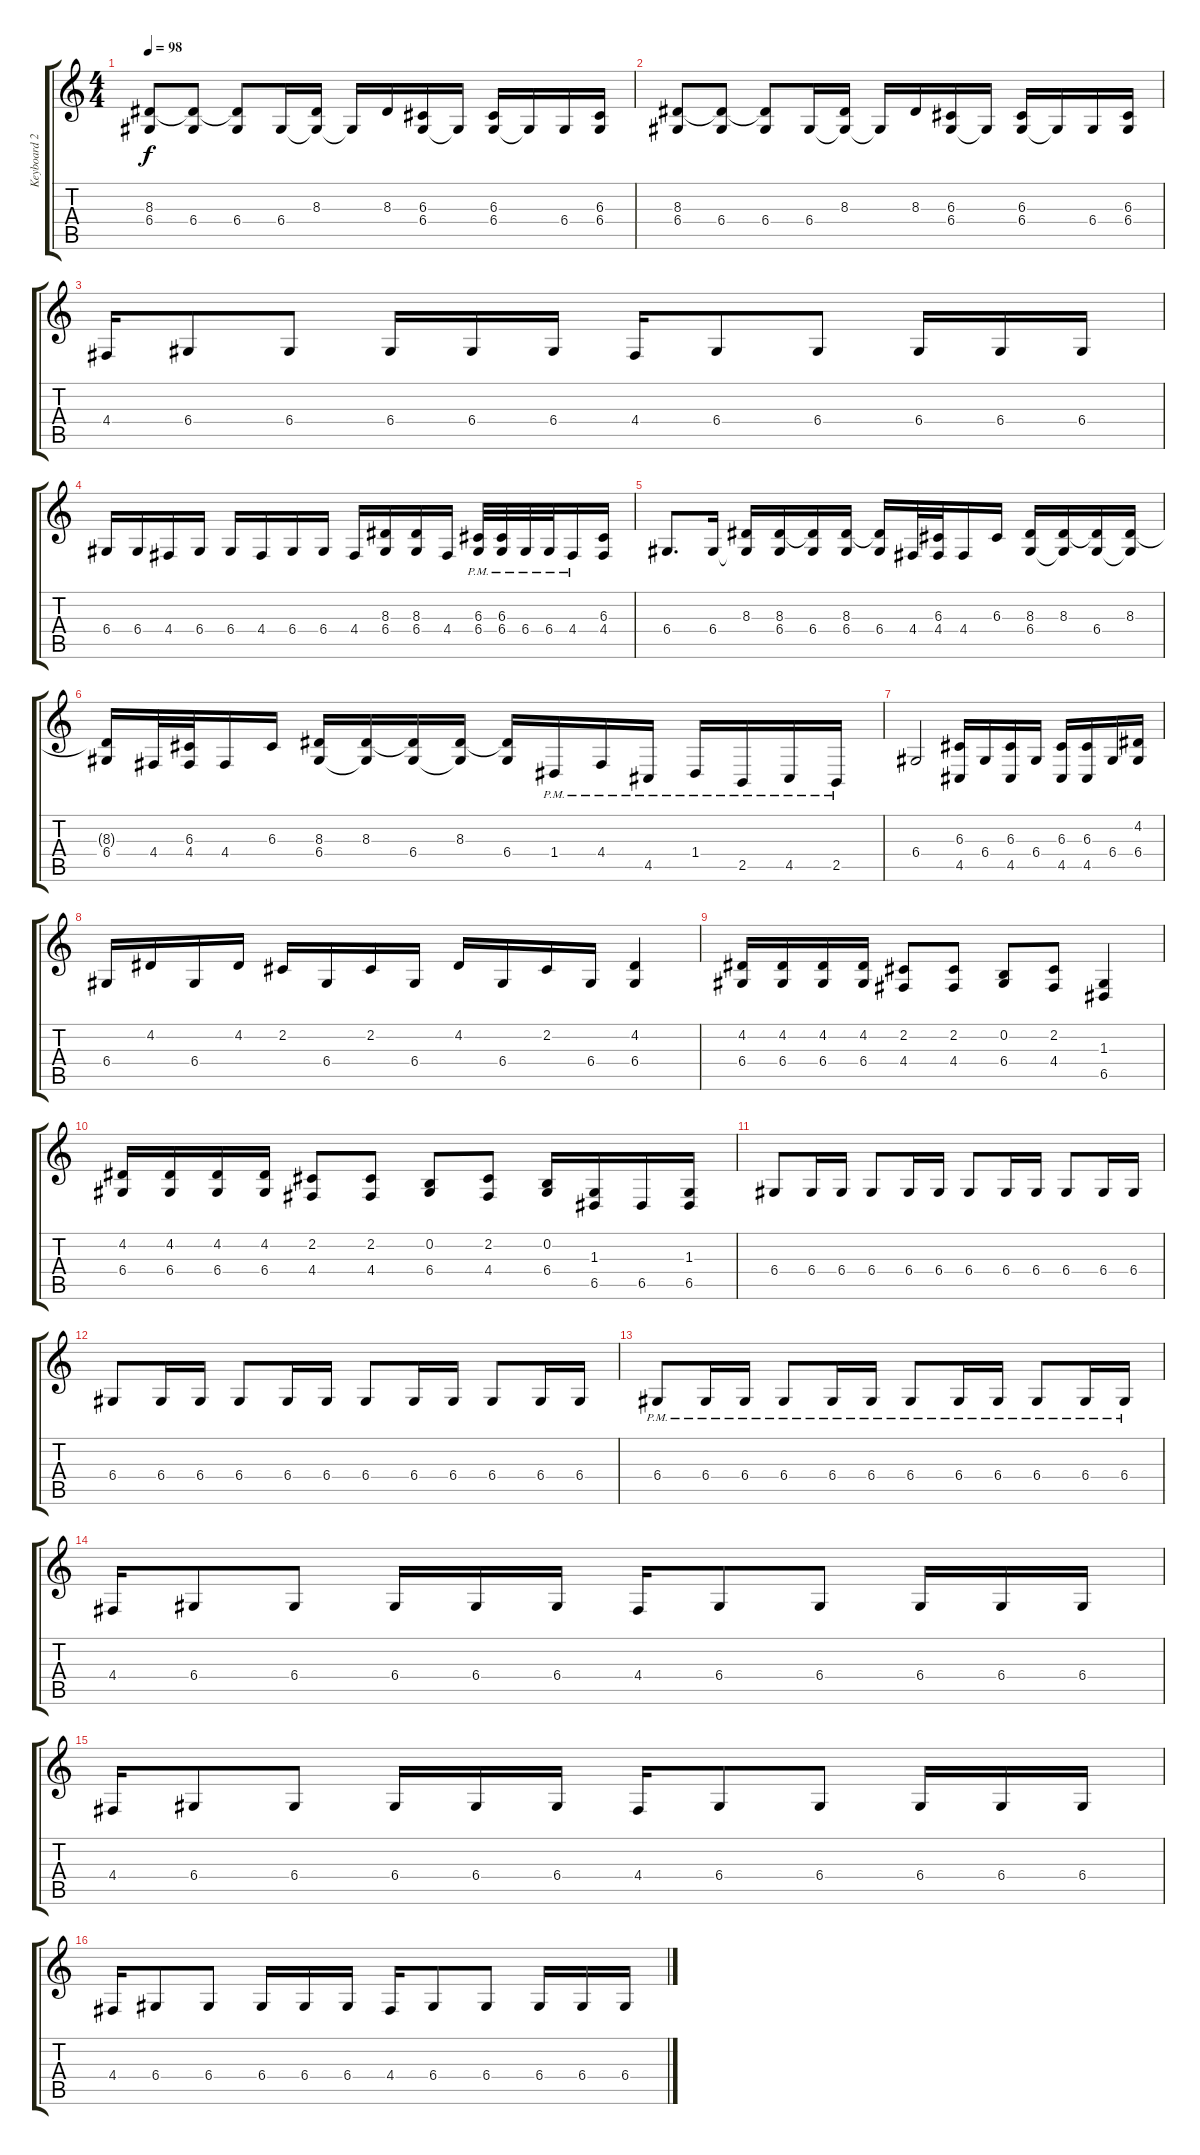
\track ("Keyboard 2" "Keyboard 2") {instrument drawbarorgan}
\staff {score tabs}
\tuning (E4 B3 G3 D3 A2 E2) {hide}
\ts (4 4)
\tempo 98
\clef g2
\ks c
(8.3 6.4).8{dy f} (8.3{t} 6.4).8 (8.3{t} 6.4).8 6.4.16 (8.3 6.4{t}).16 6.4{t}.16 8.3.16 (6.3 6.4).16 6.4{t}.16 (6.3 6.4).16 6.4{t}.16 6.4.16 (6.3 6.4).16 |
(8.3 6.4).8 (8.3{t} 6.4).8 (8.3{t} 6.4).8 6.4.16 (8.3 6.4{t}).16 6.4{t}.16 8.3.16 (6.3 6.4).16 6.4{t}.16 (6.3 6.4).16 6.4{t}.16 6.4.16 (6.3 6.4).16 |
4.4.16 6.4.8 6.4.8 6.4.16 6.4.16 6.4.16 4.4.16 6.4.8 6.4.8 6.4.16 6.4.16 6.4.16 |
6.4.16 6.4.16 4.4.16 6.4.16 6.4.16 4.4.16 6.4.16 6.4.16 4.4.16 (8.3 6.4).16 (8.3 6.4).16 4.4.16 (6.3{pm} 6.4{pm}).32 (6.3{pm} 6.4{pm}).32 6.4{pm}.32 6.4{pm}.32 4.4{pm}.16 (6.3 4.4).16 |
6.4.8{d} 6.4.16 (8.3 6.4{t}).16 (8.3 6.4).16 (8.3{t} 6.4).16 (8.3 6.4).16 (8.3{t} 6.4).16 4.4.32 (6.3 4.4).32 4.4.16 6.3.16 (8.3 6.4).16 (8.3 6.4{t}).16 (8.3{t} 6.4).16 (8.3 6.4{t}).16 |
(8.3{t} 6.4).16 4.4.32 (6.3 4.4).32 4.4.16 6.3.16 (8.3 6.4).16 (8.3 6.4{t}).16 (8.3{t} 6.4).16 (8.3 6.4{t}).16 (8.3{t} 6.4).16 1.4{pm}.16 4.4{pm}.16 4.5{pm}.16 1.4{pm}.16 2.5{pm}.16 4.5{pm}.16 2.5{pm}.16 |
6.4.2 (6.3 4.5).16 6.4.16 (6.3 4.5).16 6.4.16 (6.3 4.5).16 (6.3 4.5).16 6.4.16 (4.2 6.4).16 |
6.4.16 4.2.16 6.4.16 4.2.16 2.2.16 6.4.16 2.2.16 6.4.16 4.2.16 6.4.16 2.2.16 6.4.16 (4.2 6.4).4 |
(4.2 6.4).16 (4.2 6.4).16 (4.2 6.4).16 (4.2 6.4).16 (2.2 4.4).8 (2.2 4.4).8 (0.2 6.4).8 (2.2 4.4).8 (1.3 6.5).4 |
(4.2 6.4).16 (4.2 6.4).16 (4.2 6.4).16 (4.2 6.4).16 (2.2 4.4).8 (2.2 4.4).8 (0.2 6.4).8 (2.2 4.4).8 (0.2 6.4).16 (1.3 6.5).16 6.5.16 (1.3 6.5).16 |
6.4.8 6.4.16 6.4.16 6.4.8 6.4.16 6.4.16 6.4.8 6.4.16 6.4.16 6.4.8 6.4.16 6.4.16 |
6.4.8 6.4.16 6.4.16 6.4.8 6.4.16 6.4.16 6.4.8 6.4.16 6.4.16 6.4.8 6.4.16 6.4.16 |
6.4{pm}.8 6.4{pm}.16 6.4{pm}.16 6.4{pm}.8 6.4{pm}.16 6.4{pm}.16 6.4{pm}.8 6.4{pm}.16 6.4{pm}.16 6.4{pm}.8 6.4{pm}.16 6.4{pm}.16 |
4.4.16 6.4.8 6.4.8 6.4.16 6.4.16 6.4.16 4.4.16 6.4.8 6.4.8 6.4.16 6.4.16 6.4.16 |
4.4.16 6.4.8 6.4.8 6.4.16 6.4.16 6.4.16 4.4.16 6.4.8 6.4.8 6.4.16 6.4.16 6.4.16 |
4.4.16 6.4.8 6.4.8 6.4.16 6.4.16 6.4.16 4.4.16 6.4.8 6.4.8 6.4.16 6.4.16 6.4.16
